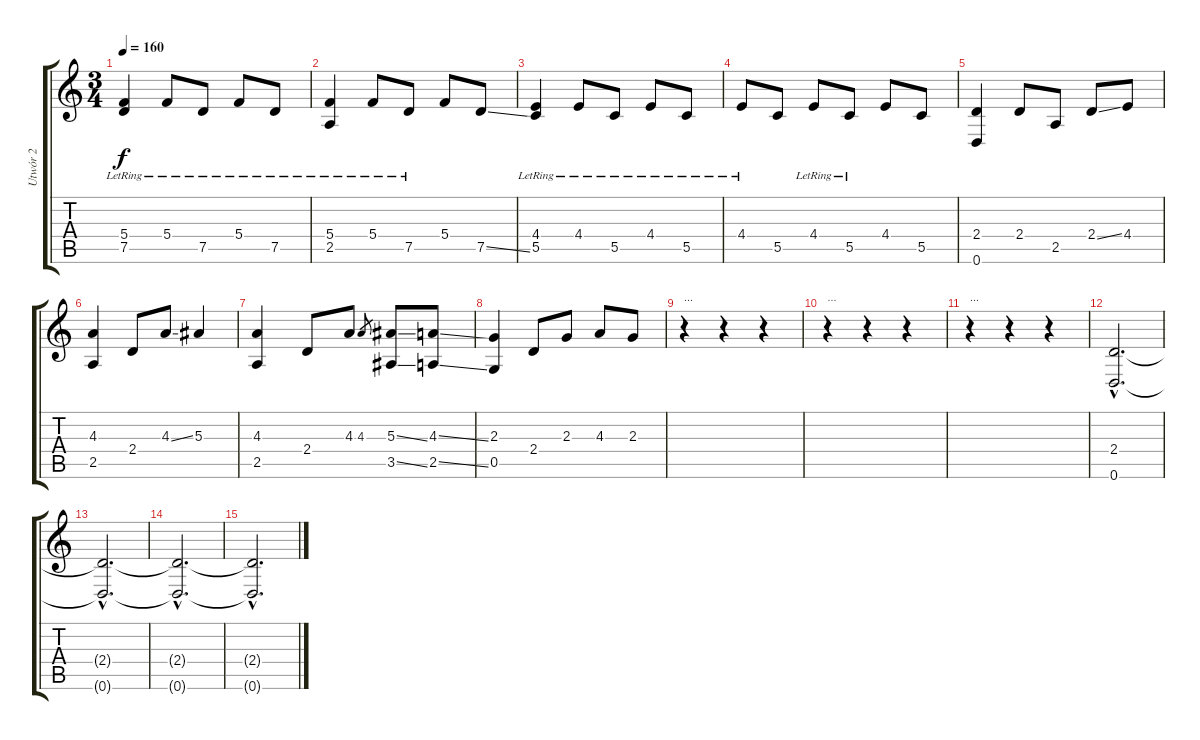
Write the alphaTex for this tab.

\track ("Utwór 2" "Utwór 2") {instrument acousticguitarsteel}
\staff {score tabs}
\tuning (D4 A3 F3 C3 G2 D2) {hide}
\ts (3 4)
\tempo 160
\clef g2
\ks c
(5.4{lr} 7.5{lr}).4{dy f} 5.4{lr}.8 7.5{lr}.8 5.4{lr}.8 7.5{lr}.8 |
(5.4{lr} 2.5{lr}).4 5.4{lr}.8 7.5{lr}.8 5.4.8 7.5{ss}.8 |
(4.4{lr} 5.5{lr}).4 4.4{lr}.8 5.5{lr}.8 4.4{lr}.8 5.5{lr}.8 |
4.4{lr}.8 5.5.8 4.4{lr}.8 5.5{lr}.8 4.4.8 5.5.8 |
(2.4 0.6).4 2.4.8 2.5.8 2.4{ss}.8 4.4.8 |
(4.3 2.5).4 2.4.8 4.3{ss}.8 5.3.4 |
(4.3 2.5).4 2.4.8 4.3.8 4.3.8{gr} (5.3{ss} 3.5{ss}).8 (4.3{ss} 2.5{ss}).8 |
(2.3 0.5).4 2.4.8 2.3.8 4.3.8 2.3.8 |
r.4{txt "..."} r.4 r.4 |
r.4{txt "..."} r.4 r.4 |
r.4{txt "..."} r.4 r.4 |
(2.4{hac} 0.6{hac}).2{d} |
(2.4{hac t} 0.6{hac t}).2{d} |
(2.4{hac t} 0.6{hac t}).2{d} |
(2.4{hac t} 0.6{hac t}).2{d}
